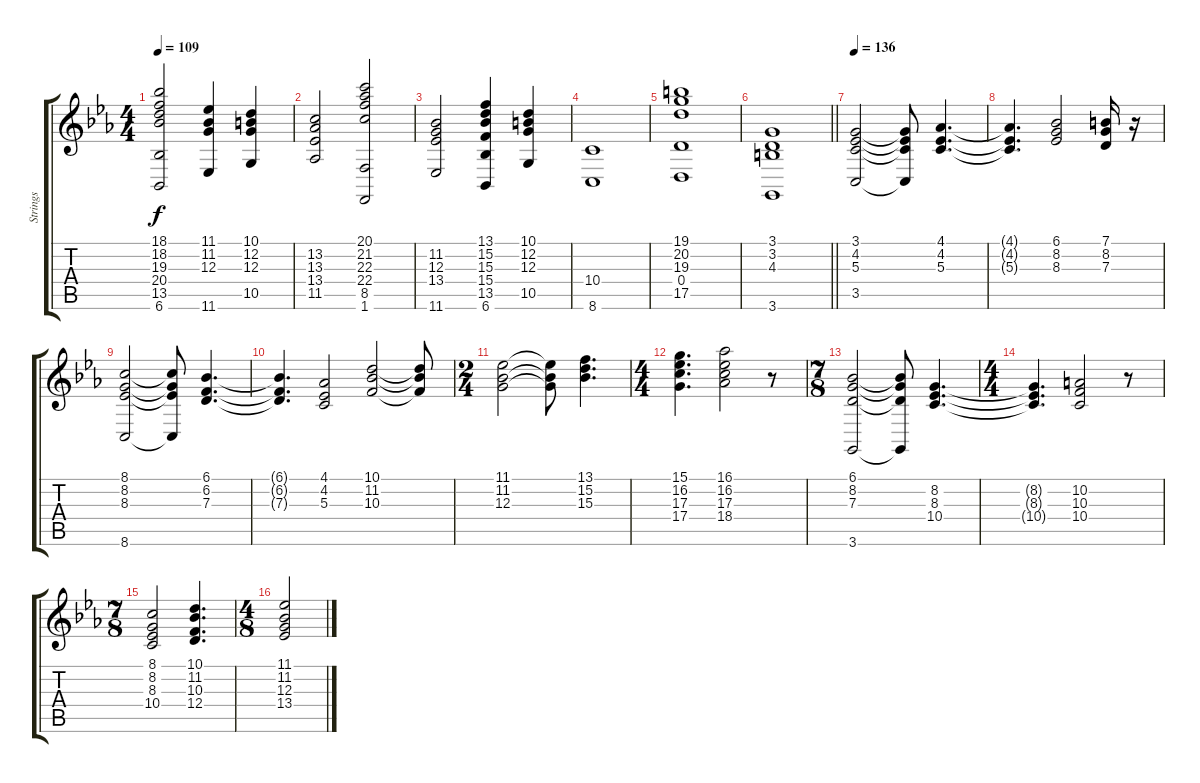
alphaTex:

\track ("Strings " "Strings ") {instrument stringensemble1}
\staff {score tabs}
\tuning (E4 B3 G3 D3 A2 E2) {hide}
\ts (4 4)
\tempo 109
\clef g2
\ks cminor
(18.1 18.2 19.3 20.4 13.5 6.6).2{dy f} (11.1 11.2 12.3 11.6).4 (10.1 12.2 12.3 10.5).4 |
(13.2 13.3 13.4 11.5).2 (20.1 21.2 22.3 22.4 8.5 1.6).2 |
(11.2 12.3 13.4 11.6).2 (13.1 15.2 15.3 15.4 13.5 6.6).4 (10.1 12.2 12.3 10.5).4 |
(10.4 8.6).1 |
(19.1 20.2 19.3 0.4 17.5).1 |
\barLineRight lightlight
(3.1 3.2 4.3 3.6).1 |
\tempo 136
(3.1 4.2 5.3 3.5).2 (3.1{t} 4.2{t} 5.3{t} 3.5{t}).8 (4.1 4.2 5.3).4{d} |
(4.1{t} 4.2{t} 5.3{t}).4{d} (6.1 8.2 8.3).2 (7.1 8.2 7.3).16 r.16 |
(8.1 8.2 8.3 8.6).2 (8.1{t} 8.2{t} 8.3{t} 8.6{t}).8 (6.1 6.2 7.3).4{d} |
(6.1{t} 6.2{t} 7.3{t}).4{d} (4.1 4.2 5.3).2 (10.1 11.2 10.3).2 (10.1{t} 11.2{t} 10.3{t}).8 |
\ts (2 4)
(11.1 11.2 12.3).2 (11.1{t} 11.2{t} 12.3{t}).8 (13.1 15.2 15.3).4{d} |
\ts (4 4)
(15.1 16.2 17.3 17.4).4{d} (16.1 16.2 17.3 18.4).2 r.8 |
\ts (7 8)
(6.1 8.2 7.3 3.6).2 (6.1{t} 8.2{t} 7.3{t} 3.6{t}).8 (8.2 8.3 10.4).4{d} |
\ts (4 4)
(8.2{t} 8.3{t} 10.4{t}).4{d} (10.2 10.3 10.4).2 r.8 |
\ts (7 8)
(8.1 8.2 8.3 10.4).2 (10.1 11.2 10.3 12.4).4{d} |
\ts (4 8)
(11.1 11.2 12.3 13.4).2
